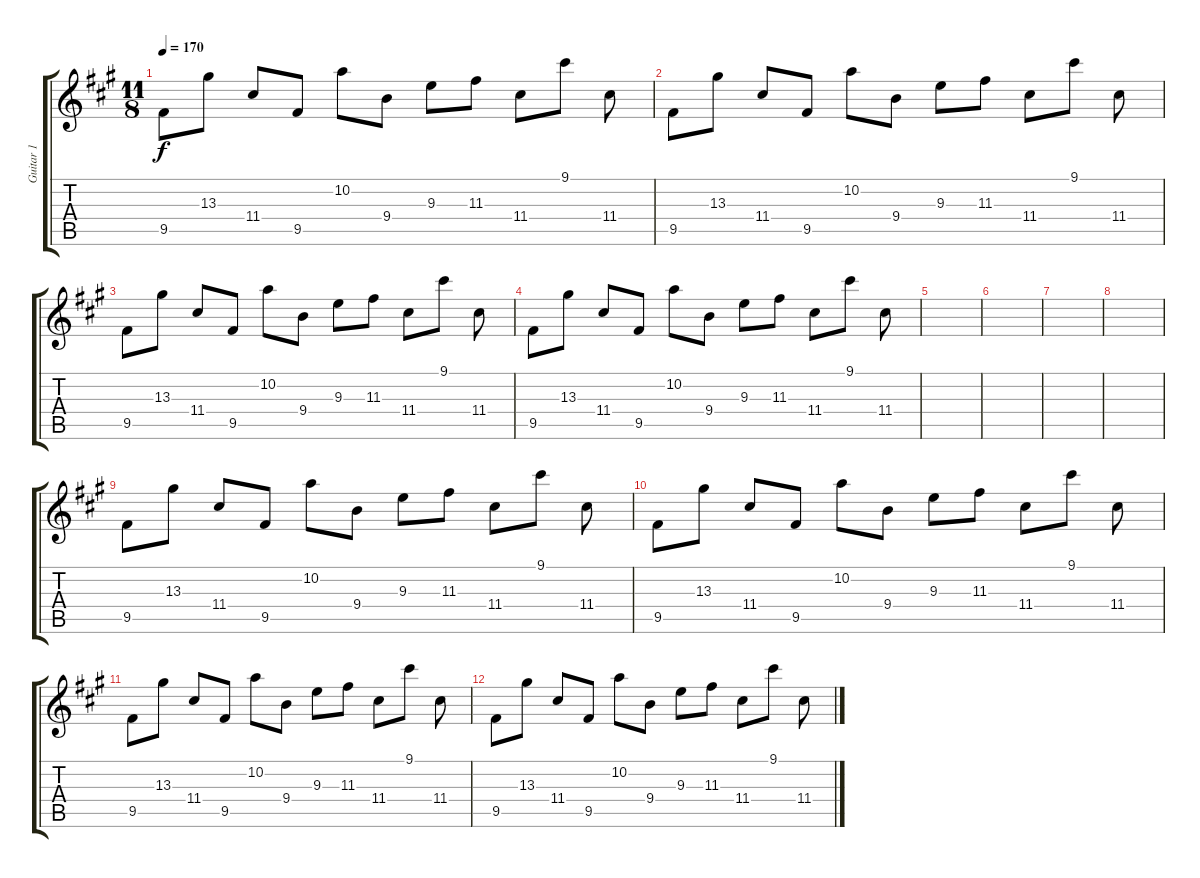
\track ("Guitar 1" "Guitar 1") {instrument electricguitarjazz}
\staff {score tabs}
\tuning (E4 B3 G3 D3 A2 E2) {hide}
\ts (11 8)
\tempo 170
\clef g2
\ks f#minor
9.5.8{dy f} 13.3.8 11.4.8 9.5.8 10.2.8 9.4.8 9.3.8 11.3.8 11.4.8 9.1.8 11.4.8 |
9.5.8 13.3.8 11.4.8 9.5.8 10.2.8 9.4.8 9.3.8 11.3.8 11.4.8 9.1.8 11.4.8 |
9.5.8 13.3.8 11.4.8 9.5.8 10.2.8 9.4.8 9.3.8 11.3.8 11.4.8 9.1.8 11.4.8 |
9.5.8 13.3.8 11.4.8 9.5.8 10.2.8 9.4.8 9.3.8 11.3.8 11.4.8 9.1.8 11.4.8 |
|
|
|
|
9.5.8 13.3.8 11.4.8 9.5.8 10.2.8 9.4.8 9.3.8 11.3.8 11.4.8 9.1.8 11.4.8 |
9.5.8 13.3.8 11.4.8 9.5.8 10.2.8 9.4.8 9.3.8 11.3.8 11.4.8 9.1.8 11.4.8 |
9.5.8 13.3.8 11.4.8 9.5.8 10.2.8 9.4.8 9.3.8 11.3.8 11.4.8 9.1.8 11.4.8 |
9.5.8 13.3.8 11.4.8 9.5.8 10.2.8 9.4.8 9.3.8 11.3.8 11.4.8 9.1.8 11.4.8
